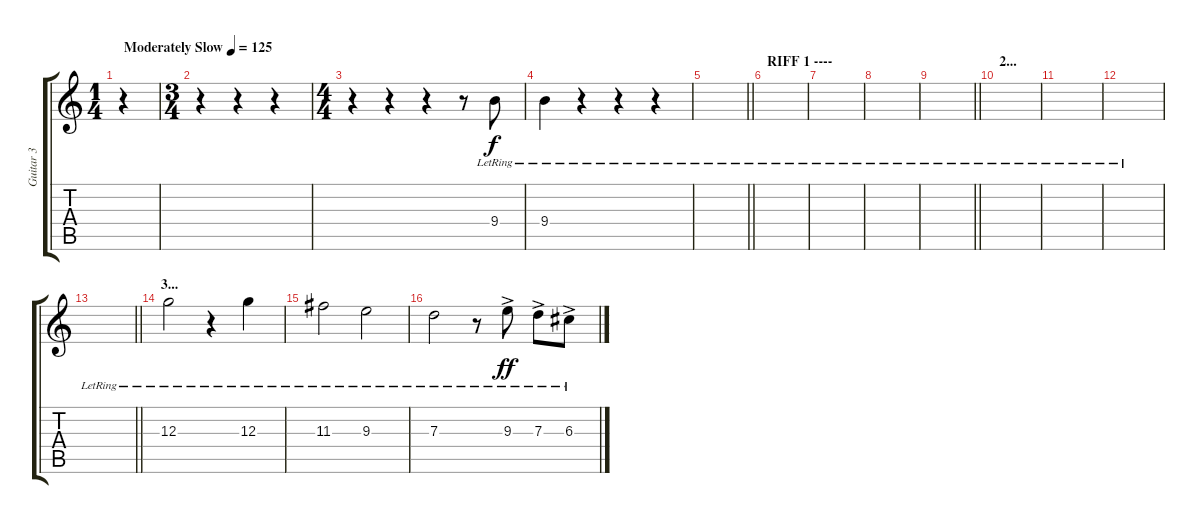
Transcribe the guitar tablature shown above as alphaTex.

\track ("Guitar 3" "Guitar 3") {instrument acousticguitarnylon}
\staff {score tabs}
\tuning (E4 B3 G3 D3 A2 E2) {hide}
\ts (1 4)
\tempo (125 "Moderately Slow")
\clef g2
\ks c
r.4{dy f instrument acousticguitarnylon} |
\ts (3 4)
r.4 r.4 r.4 |
\ts (4 4)
r.4 r.4 r.4 r.8 9.4{lr}.8 |
9.4{lr}.4 r.4 r.4 r.4 |
\barLineRight lightlight
|
\section ("" "RIFF 1 ----")
|
|
|
\barLineRight lightlight
|
\section ("" "2...")
|
|
|
\barLineRight lightlight
|
\section ("" "3...")
12.3{lr}.2 r.4 12.3{lr}.4 |
11.3{lr}.2 9.3{lr}.2 |
7.3{lr}.2 r.8 9.3{ac lr}.8{dy ff} 7.3{ac lr}.8 6.3{ac lr}.8
